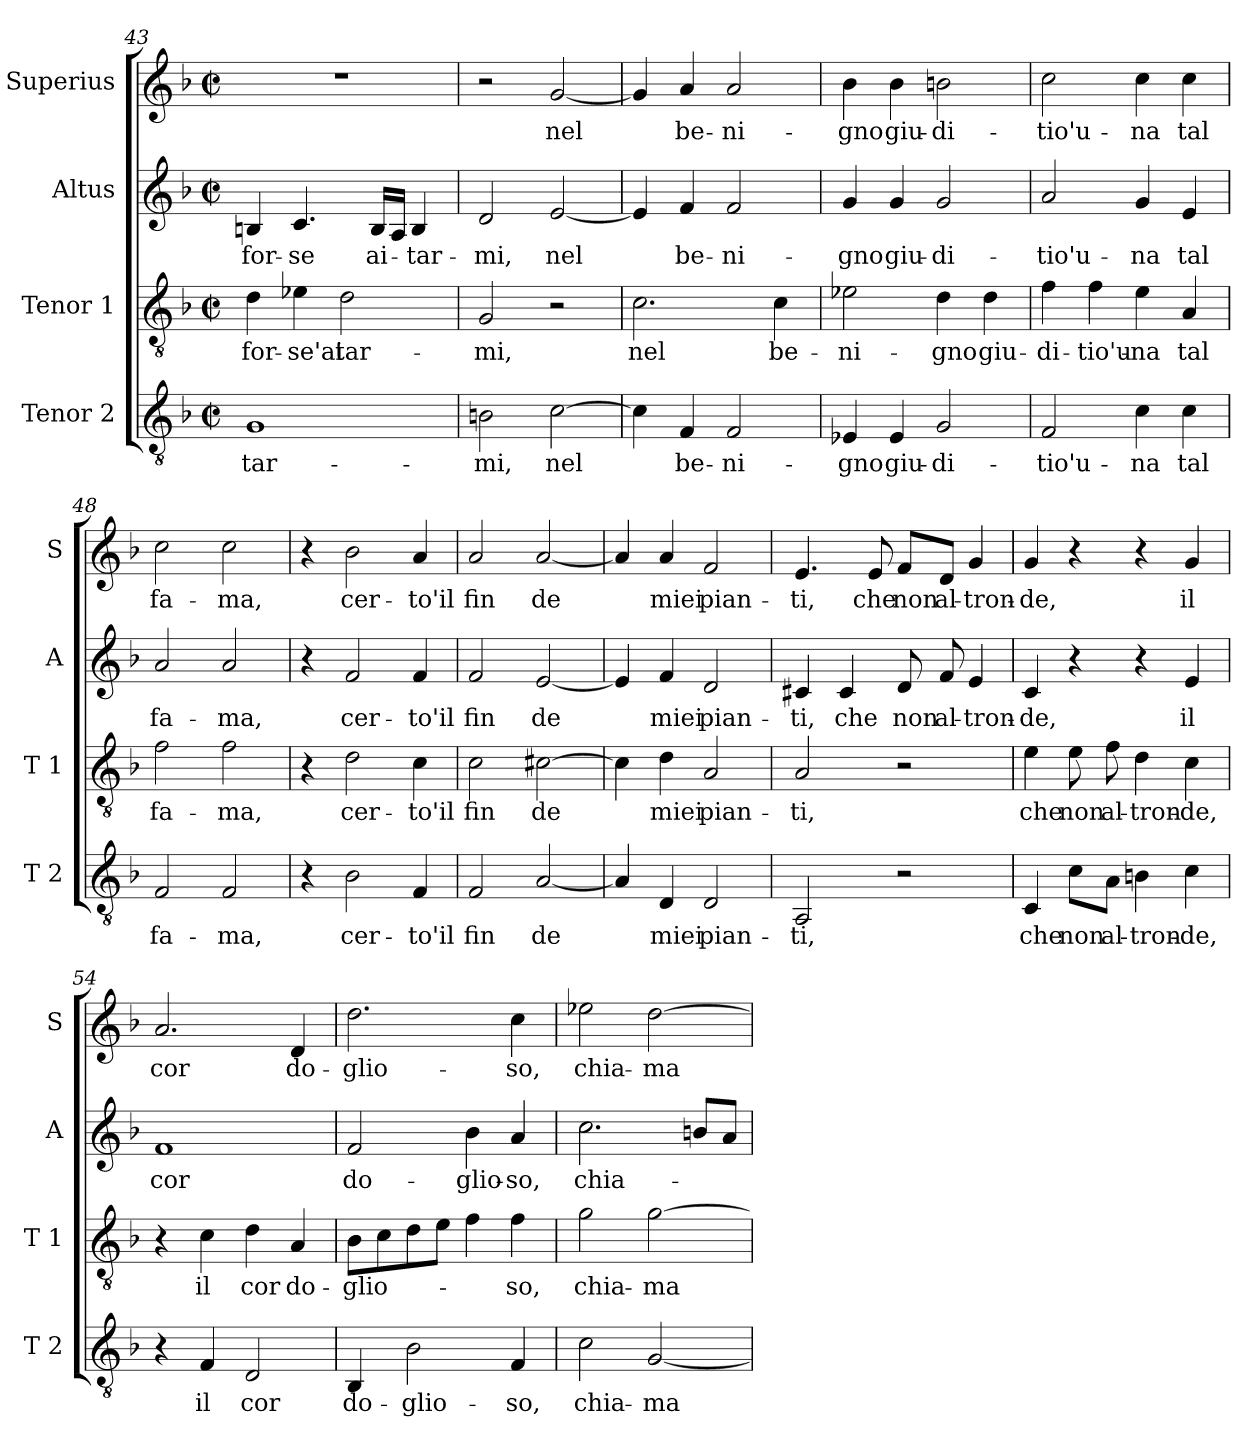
**kern	**text	**kern	**text	**kern	**text	**kern	**text
*part4	*part4	*part3	*part3	*part2	*part2	*part1	*part1
*staff4	*staff4	*staff3	*staff3	*staff2	*staff2	*staff1	*staff1
*I"Tenor 2	*	*I"Tenor 1	*	*I"Altus	*	*I"Superius	*
*I'T 2	*	*I'T 1	*	*I'A	*	*I'S	*
*clefGv2	*	*clefGv2	*	*clefG2	*	*clefG2	*
*k[b-]	*	*k[b-]	*	*k[b-]	*	*k[b-]	*
*F:	*	*F:	*	*F:	*	*F:	*
*M2/2	*	*M2/2	*	*M2/2	*	*M2/2	*
*met(c|)	*	*met(c|)	*	*met(c|)	*	*met(c|)	*
=43	=43	=43	=43	=43	=43	=43	=43
1G	tar-	4d\	for-	4Bn/	for-	1r	.
.	.	4e-X\	-se'ai	4.c/	-se	.	.
.	.	2d\	tar-	.	.	.	.
.	.	.	.	16B/LL	ai-	.	.
.	.	.	.	16A/JJ	.	.	.
.	.	.	.	4B/	-tar-	.	.
=44	=44	=44	=44	=44	=44	=44	=44
2Bn\	-mi,	2G/	-mi,	2d/	-mi,	2r	.
[2c\	nel	2r	.	[2e/	nel	[2g/	nel
!!LO:LB:g=z
=45	=45	=45	=45	=45	=45	=45	=45
4c\]	.	2.c\	nel	4e/]	.	4g/]	.
4F/	be-	.	.	4f/	be-	4a/	be-
2F/	-ni-	.	.	2f/	-ni-	2a/	-ni-
.	.	4c\	be-	.	.	.	.
=46	=46	=46	=46	=46	=46	=46	=46
4E-X/	-gno	2e-X\	-ni-	4g/	-gno	4b-\	-gno
4E-/	giu-	.	.	4g/	giu-	4b-\	giu-
2G/	-di-	4d\	-gno	2g/	-di-	2bn\	-di-
.	.	4d\	giu-	.	.	.	.
=47	=47	=47	=47	=47	=47	=47	=47
2F/	-tio'u-	4f\	-di-	2a/	-tio'u-	2cc\	-tio'u-
.	.	4f\	-tio'u-	.	.	.	.
4c\	-na	4e\	-na	4g/	-na	4cc\	-na
4c\	tal	4A/	tal	4e/	tal	4cc\	tal
=48	=48	=48	=48	=48	=48	=48	=48
2F/	fa-	2f\	fa-	2a/	fa-	2cc\	fa-
2F/	-ma,	2f\	-ma,	2a/	-ma,	2cc\	-ma,
=49	=49	=49	=49	=49	=49	=49	=49
4r	.	4r	.	4r	.	4r	.
2B-\	cer-	2d\	cer-	2f/	cer-	2b-\	cer-
4F/	-to'il	4c\	-to'il	4f/	-to'il	4a/	-to'il
=50	=50	=50	=50	=50	=50	=50	=50
2F/	fin	2c\	fin	2f/	fin	2a/	fin
[2A/	de	[2c#X\	de	[2e/	de	[2a/	de
!!LO:PB:g=z
=51	=51	=51	=51	=51	=51	=51	=51
4A/]	.	4c#\]	.	4e/]	.	4a/]	.
4D/	miei	4d\	miei	4f/	miei	4a/	miei
2D/	pian-	2A/	pian-	2d/	pian-	2f/	pian-
=52	=52	=52	=52	=52	=52	=52	=52
2AA/	-ti,	2A/	-ti,	4c#X/	-ti,	4.e/	-ti,
.	.	.	.	4c#/	che	.	.
.	.	.	.	.	.	8e/	che
2r	.	2r	.	8d/	non	8f/L	non
.	.	.	.	8f/	al-	8d/J	al-
.	.	.	.	4e/	-tron-	4g/	-tron-
=53	=53	=53	=53	=53	=53	=53	=53
4C/	che	4e\	che	4c/	-de,	4g/	-de,
8c\L	non	8e\	non	4r	.	4r	.
8A\J	al-	8f\	al-	.	.	.	.
4Bn\	-tron-	4d\	-tron-	4r	.	4r	.
4c\	-de,	4c\	-de,	4e/	il	4g/	il
=54	=54	=54	=54	=54	=54	=54	=54
4r	.	4r	.	1f	cor	2.a/	cor
4F/	il	4c\	il	.	.	.	.
2D/	cor	4d\	cor	.	.	.	.
.	.	4A/	do-	.	.	4d/	do-
=55	=55	=55	=55	=55	=55	=55	=55
4BB-/	do-	8B-\L	-glio-	2f/	do-	2.dd\	-glio-
.	.	8c\	.	.	.	.	.
2B-\	-glio-	8d\	.	.	.	.	.
.	.	8e\J	.	.	.	.	.
.	.	4f\	.	4b-\	-glio-	.	.
4F/	-so,	4f\	-so,	4a/	-so,	4cc\	-so,
=56	=56	=56	=56	=56	=56	=56	=56
2c\	chia-	2g\	chia-	2.cc\	chia-	2ee-X\	chia-
[2G/	-ma	[2g\	-ma	.	.	[2dd\	-ma
.	.	.	.	8bn/L	.	.	.
.	.	.	.	8a/J	.	.	.
=	=	=	=	=	=	=	=
*-	*-	*-	*-	*-	*-	*-	*-
